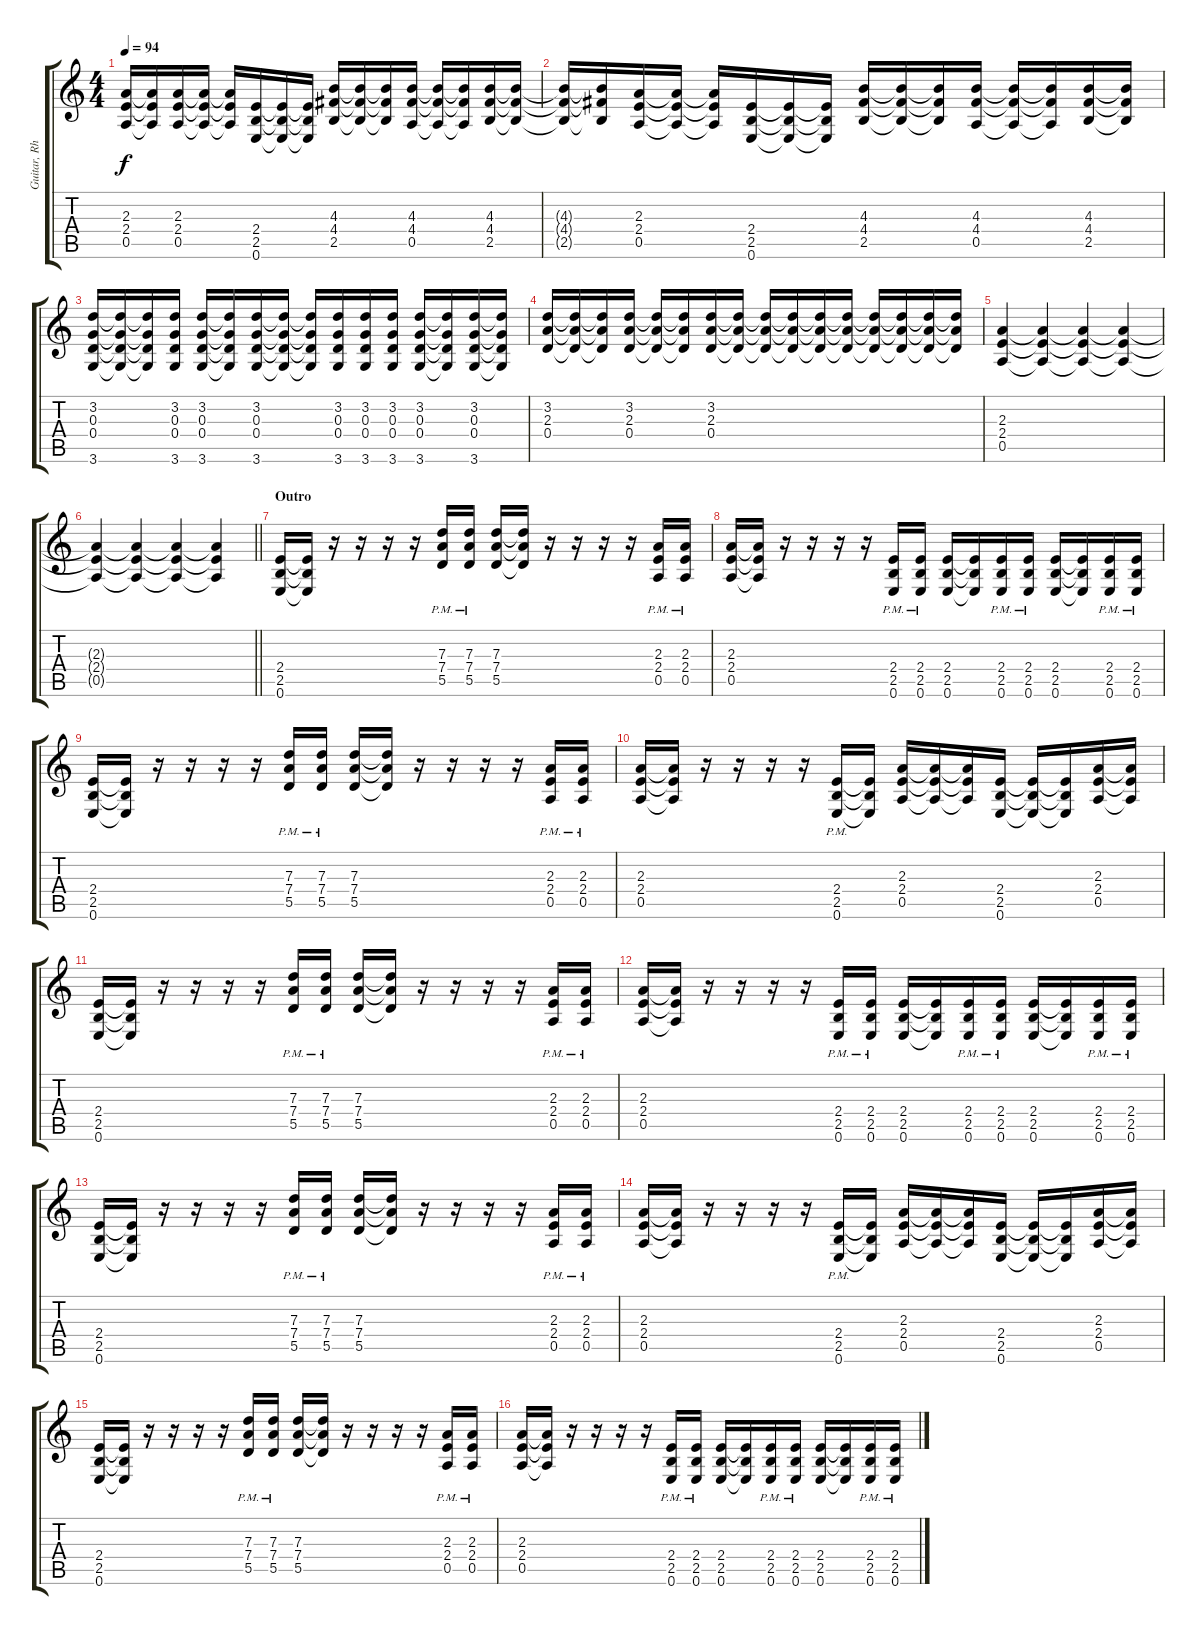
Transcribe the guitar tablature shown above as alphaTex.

\track ("Guitar, Rhythm" "Guitar, Rh") {instrument distortionguitar}
\staff {score tabs}
\tuning (E4 B3 G3 D3 A2 E2) {hide}
\ts (4 4)
\tempo 94
\clef g2
\ks c
(2.3{t} 2.4{t} 0.5{t}).16{dy f} (2.3{t} 2.4{t} 0.5{t}).16 (2.3 2.4 0.5).16 (2.3{t} 2.4{t} 0.5{t}).16 (2.3{t} 2.4{t} 0.5{t}).16 (2.4 2.5 0.6).16 (2.4{t} 2.5{t} 0.6{t}).16 (2.4{t} 2.5{t} 0.6{t}).16 (4.3 4.4 2.5).16 (4.3{t} 4.4{t} 2.5{t}).16 (4.3{t} 4.4{t} 2.5{t}).16 (4.3 4.4 0.5).16 (4.3{t} 4.4{t} 0.5{t}).16 (4.3{t} 4.4{t} 0.5{t}).16 (4.3 4.4 2.5).16 (4.3{t} 4.4{t} 2.5{t}).16 |
(4.3{t} 4.4{t} 2.5{t}).16 (4.3{t} 4.4{t} 2.5{t}).16 (2.3 2.4 0.5).16 (2.3{t} 2.4{t} 0.5{t}).16 (2.3{t} 2.4{t} 0.5{t}).16 (2.4 2.5 0.6).16 (2.4{t} 2.5{t} 0.6{t}).16 (2.4{t} 2.5{t} 0.6{t}).16 (4.3 4.4 2.5).16 (4.3{t} 4.4{t} 2.5{t}).16 (4.3{t} 4.4{t} 2.5{t}).16 (4.3 4.4 0.5).16 (4.3{t} 4.4{t} 0.5{t}).16 (4.3{t} 4.4{t} 0.5{t}).16 (4.3 4.4 2.5).16 (4.3{t} 4.4{t} 2.5{t}).16 |
(3.2 0.3 0.4 3.6).16 (3.2{t} 0.3{t} 0.4{t} 3.6{t}).16 (3.2{t} 0.3{t} 0.4{t} 3.6{t}).16 (3.2 0.3 0.4 3.6).16 (3.2 0.3 0.4 3.6).16 (3.2{t} 0.3{t} 0.4{t} 3.6{t}).16 (3.2 0.3 0.4 3.6).16 (3.2{t} 0.3{t} 0.4{t} 3.6{t}).16 (3.2{t} 0.3{t} 0.4{t} 3.6{t}).16 (3.2 0.3 0.4 3.6).16 (3.2 0.3 0.4 3.6).16 (3.2 0.3 0.4 3.6).16 (3.2 0.3 0.4 3.6).16 (3.2{t} 0.3{t} 0.4{t} 3.6{t}).16 (3.2 0.3 0.4 3.6).16 (3.2{t} 0.3{t} 0.4{t} 3.6{t}).16 |
(3.2 2.3 0.4).16 (3.2{t} 2.3{t} 0.4{t}).16 (3.2{t} 2.3{t} 0.4{t}).16 (3.2 2.3 0.4).16 (3.2{t} 2.3{t} 0.4{t}).16 (3.2{t} 2.3{t} 0.4{t}).16 (3.2 2.3 0.4).16 (3.2{t} 2.3{t} 0.4{t}).16 (3.2{t} 2.3{t} 0.4{t}).16 (3.2{t} 2.3{t} 0.4{t}).16 (3.2{t} 2.3{t} 0.4{t}).16 (3.2{t} 2.3{t} 0.4{t}).16 (3.2{t} 2.3{t} 0.4{t}).16 (3.2{t} 2.3{t} 0.4{t}).16 (3.2{t} 2.3{t} 0.4{t}).16 (3.2{t} 2.3{t} 0.4{t}).16 |
(2.3 2.4 0.5).4 (2.3{t} 2.4{t} 0.5{t}).4 (2.3{t} 2.4{t} 0.5{t}).4 (2.3{t} 2.4{t} 0.5{t}).4 |
\barLineRight lightlight
(2.3{t} 2.4{t} 0.5{t}).4 (2.3{t} 2.4{t} 0.5{t}).4 (2.3{t} 2.4{t} 0.5{t}).4 (2.3{t} 2.4{t} 0.5{t}).4 |
\section ("" "Outro")
(2.4 2.5 0.6).16 (2.4{t} 2.5{t} 0.6{t}).16 r.16 r.16 r.16 r.16 (7.3{pm} 7.4{pm} 5.5{pm}).16 (7.3{pm} 7.4{pm} 5.5{pm}).16 (7.3 7.4 5.5).16 (7.3{t} 7.4{t} 5.5{t}).16 r.16 r.16 r.16 r.16 (2.3{pm} 2.4{pm} 0.5{pm}).16 (2.3{pm} 2.4{pm} 0.5{pm}).16 |
(2.3 2.4 0.5).16 (2.3{t} 2.4{t} 0.5{t}).16 r.16 r.16 r.16 r.16 (2.4{pm} 2.5{pm} 0.6{pm}).16 (2.4{pm} 2.5{pm} 0.6{pm}).16 (2.4 2.5 0.6).16 (2.4{t} 2.5{t} 0.6{t}).16 (2.4{pm} 2.5{pm} 0.6{pm}).16 (2.4{pm} 2.5{pm} 0.6{pm}).16 (2.4 2.5 0.6).16 (2.4{t} 2.5{t} 0.6{t}).16 (2.4{pm} 2.5{pm} 0.6{pm}).16 (2.4{pm} 2.5{pm} 0.6{pm}).16 |
(2.4 2.5 0.6).16 (2.4{t} 2.5{t} 0.6{t}).16 r.16 r.16 r.16 r.16 (7.3{pm} 7.4{pm} 5.5{pm}).16 (7.3{pm} 7.4{pm} 5.5{pm}).16 (7.3 7.4 5.5).16 (7.3{t} 7.4{t} 5.5{t}).16 r.16 r.16 r.16 r.16 (2.3{pm} 2.4{pm} 0.5{pm}).16 (2.3{pm} 2.4{pm} 0.5{pm}).16 |
(2.3 2.4 0.5).16 (2.3{t} 2.4{t} 0.5{t}).16 r.16 r.16 r.16 r.16 (2.4{pm} 2.5{pm} 0.6{pm}).16 (2.4{t} 2.5{t} 0.6{t}).16 (2.3 2.4 0.5).16 (2.3{t} 2.4{t} 0.5{t}).16 (2.3{t} 2.4{t} 0.5{t}).16 (2.4 2.5 0.6).16 (2.4{t} 2.5{t} 0.6{t}).16 (2.4{t} 2.5{t} 0.6{t}).16 (2.3 2.4 0.5).16 (2.3{t} 2.4{t} 0.5{t}).16 |
(2.4 2.5 0.6).16 (2.4{t} 2.5{t} 0.6{t}).16 r.16 r.16 r.16 r.16 (7.3{pm} 7.4{pm} 5.5{pm}).16 (7.3{pm} 7.4{pm} 5.5{pm}).16 (7.3 7.4 5.5).16 (7.3{t} 7.4{t} 5.5{t}).16 r.16 r.16 r.16 r.16 (2.3{pm} 2.4{pm} 0.5{pm}).16 (2.3{pm} 2.4{pm} 0.5{pm}).16 |
(2.3 2.4 0.5).16 (2.3{t} 2.4{t} 0.5{t}).16 r.16 r.16 r.16 r.16 (2.4{pm} 2.5{pm} 0.6{pm}).16 (2.4{pm} 2.5{pm} 0.6{pm}).16 (2.4 2.5 0.6).16 (2.4{t} 2.5{t} 0.6{t}).16 (2.4{pm} 2.5{pm} 0.6{pm}).16 (2.4{pm} 2.5{pm} 0.6{pm}).16 (2.4 2.5 0.6).16 (2.4{t} 2.5{t} 0.6{t}).16 (2.4{pm} 2.5{pm} 0.6{pm}).16 (2.4{pm} 2.5{pm} 0.6{pm}).16 |
(2.4 2.5 0.6).16 (2.4{t} 2.5{t} 0.6{t}).16 r.16 r.16 r.16 r.16 (7.3{pm} 7.4{pm} 5.5{pm}).16 (7.3{pm} 7.4{pm} 5.5{pm}).16 (7.3 7.4 5.5).16 (7.3{t} 7.4{t} 5.5{t}).16 r.16 r.16 r.16 r.16 (2.3{pm} 2.4{pm} 0.5{pm}).16 (2.3{pm} 2.4{pm} 0.5{pm}).16 |
(2.3 2.4 0.5).16 (2.3{t} 2.4{t} 0.5{t}).16 r.16 r.16 r.16 r.16 (2.4{pm} 2.5{pm} 0.6{pm}).16 (2.4{t} 2.5{t} 0.6{t}).16 (2.3 2.4 0.5).16 (2.3{t} 2.4{t} 0.5{t}).16 (2.3{t} 2.4{t} 0.5{t}).16 (2.4 2.5 0.6).16 (2.4{t} 2.5{t} 0.6{t}).16 (2.4{t} 2.5{t} 0.6{t}).16 (2.3 2.4 0.5).16 (2.3{t} 2.4{t} 0.5{t}).16 |
(2.4 2.5 0.6).16 (2.4{t} 2.5{t} 0.6{t}).16 r.16 r.16 r.16 r.16 (7.3{pm} 7.4{pm} 5.5{pm}).16 (7.3{pm} 7.4{pm} 5.5{pm}).16 (7.3 7.4 5.5).16 (7.3{t} 7.4{t} 5.5{t}).16 r.16 r.16 r.16 r.16 (2.3{pm} 2.4{pm} 0.5{pm}).16 (2.3{pm} 2.4{pm} 0.5{pm}).16 |
(2.3 2.4 0.5).16 (2.3{t} 2.4{t} 0.5{t}).16 r.16 r.16 r.16 r.16 (2.4{pm} 2.5{pm} 0.6{pm}).16 (2.4{pm} 2.5{pm} 0.6{pm}).16 (2.4 2.5 0.6).16 (2.4{t} 2.5{t} 0.6{t}).16 (2.4{pm} 2.5{pm} 0.6{pm}).16 (2.4{pm} 2.5{pm} 0.6{pm}).16 (2.4 2.5 0.6).16 (2.4{t} 2.5{t} 0.6{t}).16 (2.4{pm} 2.5{pm} 0.6{pm}).16 (2.4{pm} 2.5{pm} 0.6{pm}).16
